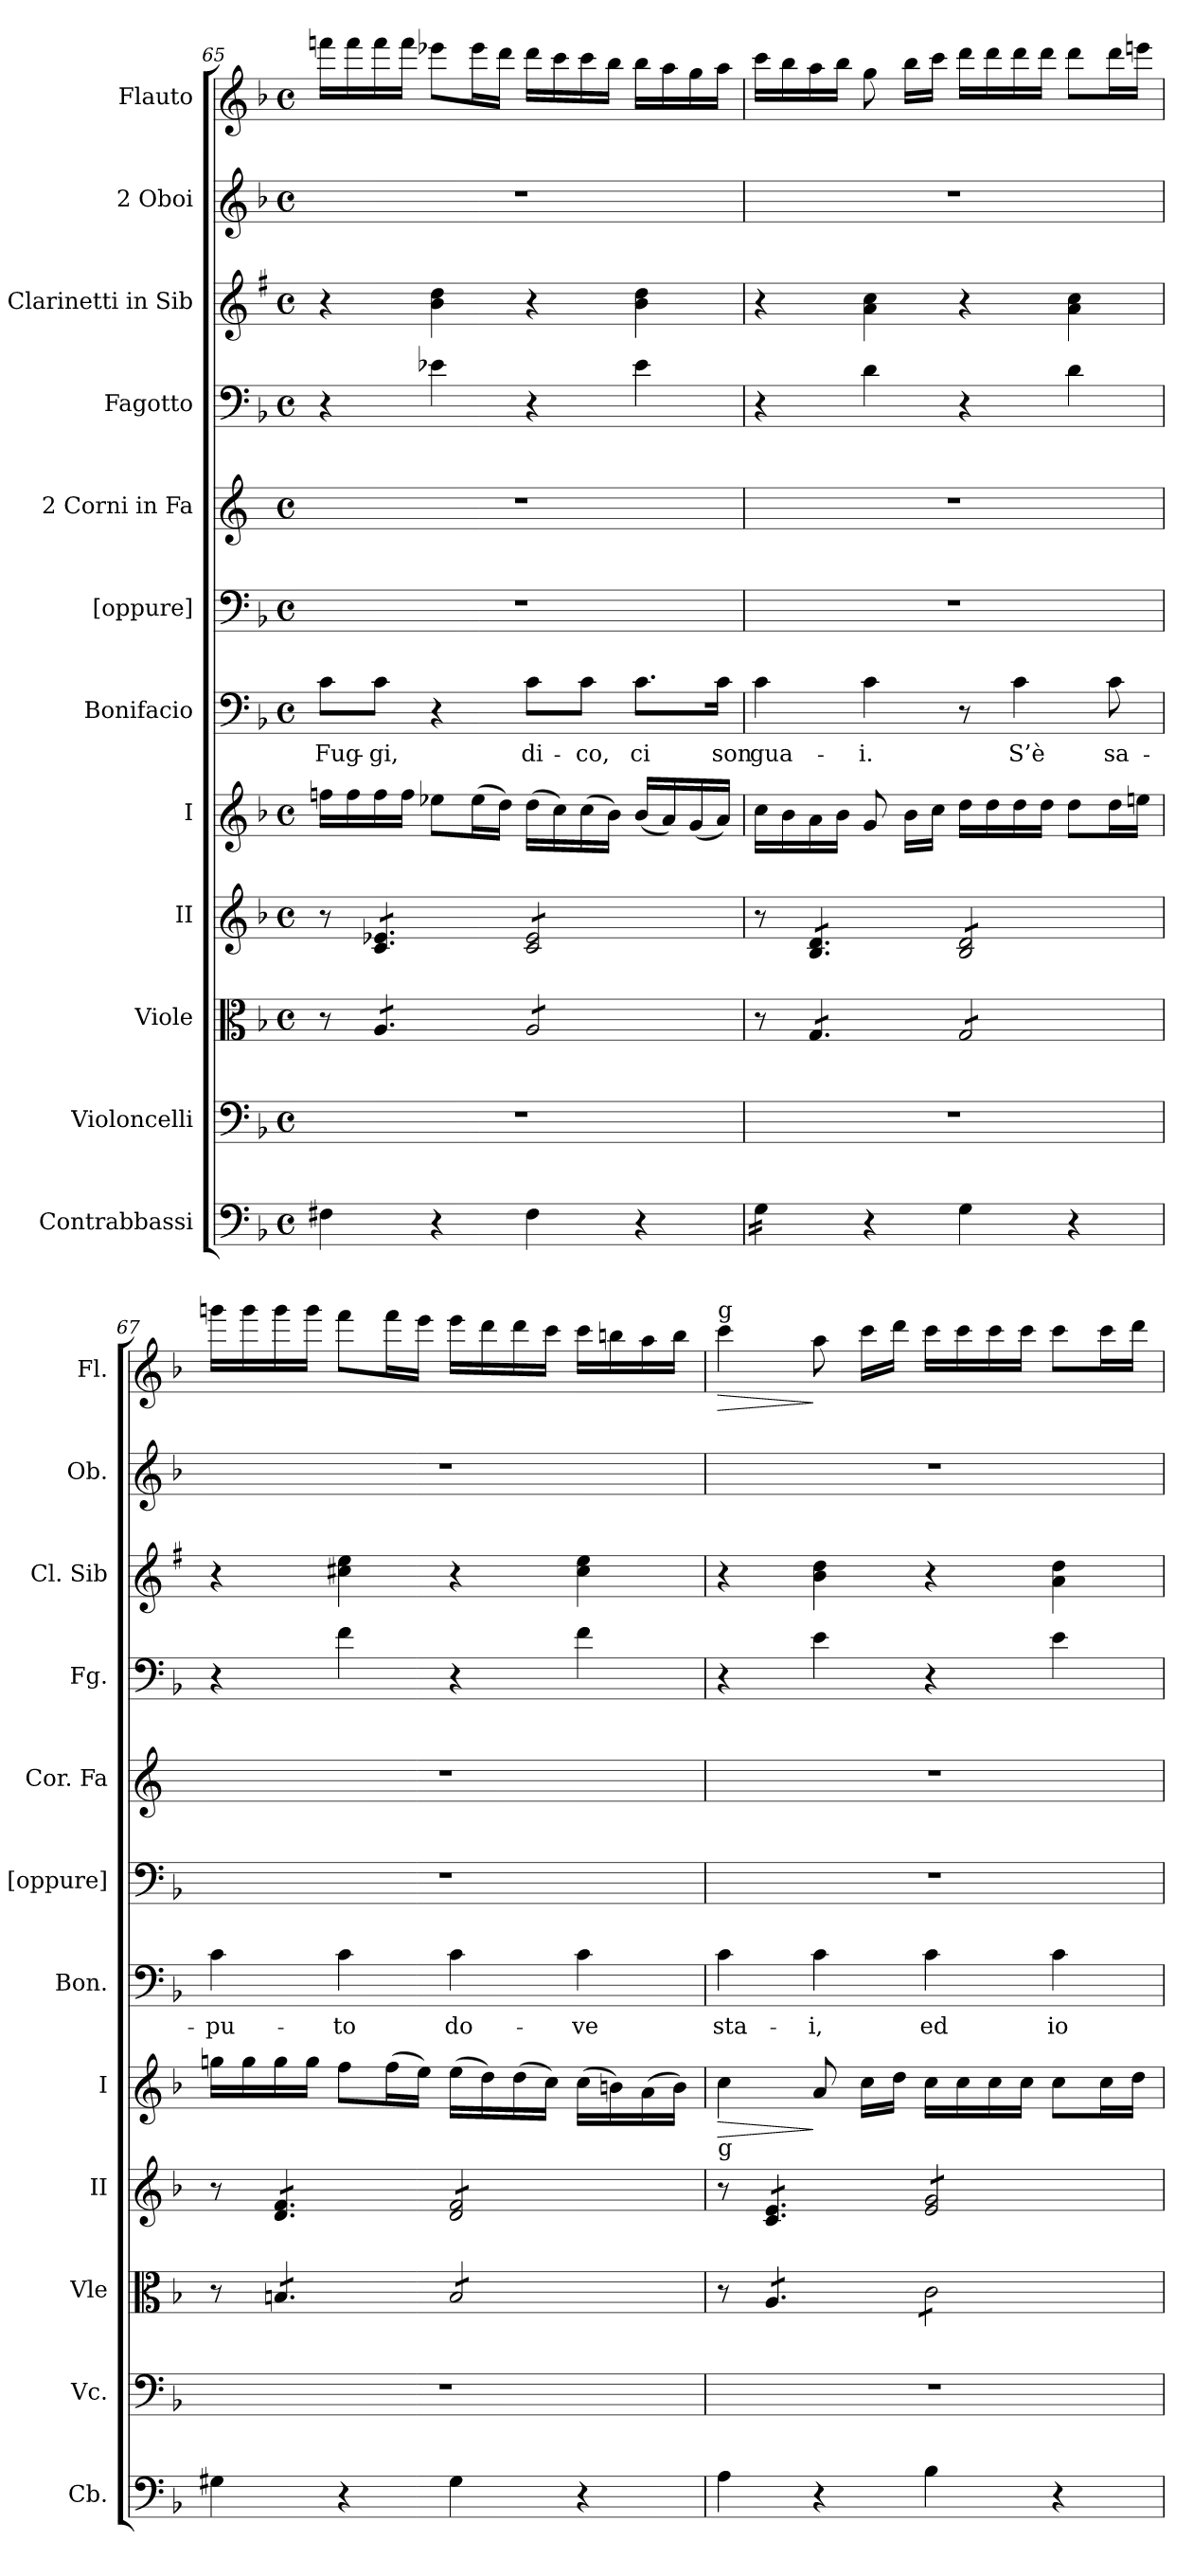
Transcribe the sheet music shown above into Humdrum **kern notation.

**kern	**kern	**kern	**kern	**kern	**dynam	**kern	**text	**kern	**kern	**kern	**kern	**kern	**kern	**dynam
*part12	*part11	*part10	*part9	*part8	*part8	*part7	*part7	*part6	*part5	*part4	*part3	*part2	*part1	*part1
*staff12	*staff11	*staff10	*staff9	*staff8	*staff8	*staff7	*staff7	*staff6	*staff5	*staff4	*staff3	*staff2	*staff1	*staff1
*I"Contrabbassi	*I"Violoncelli	*I"Viole	*I"II	*I"I	*	*I"Bonifacio	*	*I"[oppure]	*I"2 Corni in Fa	*I"Fagotto	*I"2 Clarinetti in Sib	*I"2 Oboi	*I"Flauto	*
*I'Cb.	*I'Vc.	*I'Vle	*I'II	*I'I	*	*I'Bon.	*	*I'[oppure]	*I'Cor. Fa	*I'Fg.	*I'Cl. Sib	*I'Ob.	*I'Fl.	*
*clefF4	*clefF4	*clefC3	*clefG2	*clefG2	*	*clefF4	*	*clefF4	*clefG2	*clefF4	*clefG2	*clefG2	*clefG2	*
*	*	*	*	*	*	*	*	*	*	*	*ITrd1c2	*	*	*
*k[b-]	*k[b-]	*k[b-]	*k[b-]	*k[b-]	*	*k[b-]	*	*k[b-]	*k[]	*k[b-]	*k[b-]	*k[b-]	*k[b-]	*
*F:	*F:	*F:	*F:	*F:	*	*F:	*	*F:	*C:	*F:	*F:	*F:	*F:	*
*M4/4	*M4/4	*M4/4	*M4/4	*M4/4	*	*M4/4	*	*M4/4	*M4/4	*M4/4	*M4/4	*M4/4	*M4/4	*
*met(c)	*met(c)	*met(c)	*met(c)	*met(c)	*	*met(c)	*	*met(c)	*met(c)	*met(c)	*met(c)	*met(c)	*met(c)	*
=65	=65	=65	=65	=65	=65	=65	=65	=65	=65	=65	=65	=65	=65	=65
!	!	!	!	!	!	!	!LO:LY:b	!	!	!	!	!	!	!
4F#X\	1r	8r	8r	16ffn\LL	.	8c\L	Fug-	1r	1r	4r	4r	1r	16fffn\LL	.
.	.	.	.	16ff\	.	.	.	.	.	.	.	.	16fff\	.
!	!	!	!	!	!	!	!LO:LY:b	!	!	!	!	!	!	!
*	*	*tremolo	*	*	*	*	*	*	*	*	*	*	*	*
*	*	*	*tremolo	*	*	*	*	*	*	*	*	*	*	*
.	.	8A/L	8c/ 8e-X/L	16ff\	.	8c\J	-gi,	.	.	.	.	.	16fff\	.
.	.	.	.	16ff\JJ	.	.	.	.	.	.	.	.	16fff\JJ	.
4r	.	8A/	8c/ 8e-X/	8ee-X>\L	.	4r	.	.	.	4e-X\	4a\ 4cc\	.	8eee-X>\L	.
.	.	8A/J	8c/ 8e-X/J	(>16ee-\L	.	.	.	.	.	.	.	.	16eee-\L	.
.	.	.	.	16dd\JJ)	.	.	.	.	.	.	.	.	16ddd\JJ	.
!	!	!	!	!	!	!	!LO:LY:b	!	!	!	!	!	!	!
4F#\	.	8A/L	8c/ 8e-/L	(>16dd\LL	.	8c\L	di-	.	.	4r	4r	.	16ddd\LL	.
.	.	.	.	16cc\)	.	.	.	.	.	.	.	.	16ccc\	.
!	!	!	!	!	!	!	!LO:LY:b	!	!	!	!	!	!	!
.	.	8A/	8c/ 8e-/	(>16cc\	.	8c\J	-co,	.	.	.	.	.	16ccc\	.
.	.	.	.	16b-\JJ)	.	.	.	.	.	.	.	.	16bb-\JJ	.
!	!	!	!	!	!	!	!LO:LY:b	!	!	!	!	!	!	!
4r	.	8A/	8c/ 8e-/	(<16b-/LL	.	8.c\L	ci	.	.	4e-\	4a\ 4cc\	.	16bb-\LL	.
.	.	.	.	16a/)	.	.	.	.	.	.	.	.	16aa\	.
.	.	8A/J	8c/ 8e-/J	(<16g/	.	.	.	.	.	.	.	.	16gg\	.
!	!	!	!	!	!	!	!LO:LY:b	!	!	!	!	!	!	!
.	.	.	.	16a/JJ)	.	16c\Jk	son	.	.	.	.	.	16aa\JJ	.
!!LO:PB:g=z
=66	=66	=66	=66	=66	=66	=66	=66	=66	=66	=66	=66	=66	=66	=66
!	!	!	!	!	!	!	!LO:LY:b	!	!	!	!	!	!	!
*tremolo	*	*	*	*	*	*	*	*	*	*	*	*	*	*
16G\LL	1r	8r	8r	16cc\LL	.	4c\	gua-	1r	1r	4r	4r	1r	16ccc\LL	.
16G\	.	.	.	16b-\	.	.	.	.	.	.	.	.	16bb-\	.
16G\	.	8G/L	8B-/ 8d/L	16a\	.	.	.	.	.	.	.	.	16aa\	.
16G\JJ	.	.	.	16b-\JJ	.	.	.	.	.	.	.	.	16bb-\JJ	.
*Xtremolo	*	*	*	*	*	*	*	*	*	*	*	*	*	*
!	!	!	!	!	!	!	!LO:LY:b	!	!	!	!	!	!	!
4r	.	8G/	8B-/ 8d/	8g/	.	4c\	-i.	.	.	4d\	4g\ 4b-\	.	8gg\	.
.	.	8G/J	8B-/ 8d/J	16b-\LL	.	.	.	.	.	.	.	.	16bb-\LL	.
.	.	.	.	16cc\JJ	.	.	.	.	.	.	.	.	16ccc\JJ	.
4G\	.	8G/L	8B-/ 8d/L	16dd\LL	.	8r	.	.	.	4r	4r	.	16ddd\LL	.
.	.	.	.	16dd\	.	.	.	.	.	.	.	.	16ddd\	.
!	!	!	!	!	!	!	!LO:LY:b	!	!	!	!	!	!	!
.	.	8G/	8B-/ 8d/	16dd\	.	4c\	S’è	.	.	.	.	.	16ddd\	.
.	.	.	.	16dd\JJ	.	.	.	.	.	.	.	.	16ddd\JJ	.
4r	.	8G/	8B-/ 8d/	8dd\L	.	.	.	.	.	4d\	4g\ 4b-\	.	8ddd\L	.
!	!	!	!	!	!	!	!LO:LY:b	!	!	!	!	!	!	!
.	.	8G/J	8B-/ 8d/J	16dd\L	.	8c\	sa-	.	.	.	.	.	16ddd\L	.
.	.	.	.	16een\JJ	.	.	.	.	.	.	.	.	16eeen\JJ	.
=67	=67	=67	=67	=67	=67	=67	=67	=67	=67	=67	=67	=67	=67	=67
!	!	!	!	!	!	!	!LO:LY:b	!	!	!	!	!	!	!
4G#X\	1r	8r	8r	16ggn\LL	.	4c\	-pu-	1r	1r	4r	4r	1r	16gggn\LL	.
.	.	.	.	16gg\	.	.	.	.	.	.	.	.	16ggg\	.
.	.	8Bn/L	8d/ 8f/L	16gg\	.	.	.	.	.	.	.	.	16ggg\	.
.	.	.	.	16gg\JJ	.	.	.	.	.	.	.	.	16ggg\JJ	.
!	!	!	!	!	!	!	!LO:LY:b	!	!	!	!	!	!	!
4r	.	8Bn/	8d/ 8f/	8ff>\L	.	4c\	-to	.	.	4f\	4bn\ 4dd\	.	8fff>\L	.
.	.	8Bn/J	8d/ 8f/J	(>16ff\L	.	.	.	.	.	.	.	.	16fff\L	.
.	.	.	.	16ee\JJ)	.	.	.	.	.	.	.	.	16eee\JJ	.
!	!	!	!	!	!	!	!LO:LY:b	!	!	!	!	!	!	!
4G#\	.	8B/L	8d/ 8f/L	(>16ee\LL	.	4c\	do-	.	.	4r	4r	.	16eee\LL	.
.	.	.	.	16dd\)	.	.	.	.	.	.	.	.	16ddd\	.
.	.	8B/	8d/ 8f/	(>16dd\	.	.	.	.	.	.	.	.	16ddd\	.
.	.	.	.	16cc\JJ)	.	.	.	.	.	.	.	.	16ccc\JJ	.
!	!	!	!	!	!	!	!LO:LY:b	!	!	!	!	!	!	!
4r	.	8B/	8d/ 8f/	(>16cc\LL	.	4c\	-ve	.	.	4f\	4b\ 4dd\	.	16ccc\LL	.
.	.	.	.	16bn\)	.	.	.	.	.	.	.	.	16bbn\	.
.	.	8B/J	8d/ 8f/J	(>16a\	.	.	.	.	.	.	.	.	16aa\	.
.	.	.	.	16b\JJ)	.	.	.	.	.	.	.	.	16bb\JJ	.
=68	=68	=68	=68	=68	=68	=68	=68	=68	=68	=68	=68	=68	=68	=68
!	!	!	!	!	!	!	!	!	!	!	!	!	!LO:TX:a:t=g	!
!	!	!	!	!LO:TX:b:t=g	!	!	!	!	!	!	!	!	!	!
!	!	!	!	!	!LO:HP:b	!	!LO:LY:b	!	!	!	!	!	!	!LO:HP:b
4A\	1r	8r	8r	4cc\	>	4c\	sta-	1r	1r	4r	4r	1r	4ccc\	>
.	.	8A/L	8c/ 8e/L	.	.	.	.	.	.	.	.	.	.	.
!	!	!	!	!	!	!	!LO:LY:b	!	!	!	!	!	!	!
4r	.	8A/	8c/ 8e/	8a/	]	4c\	-i,	.	.	4e\	4a\ 4cc\	.	8aa\	]
.	.	8A/J	8c/ 8e/J	16cc\LL	.	.	.	.	.	.	.	.	16ccc\LL	.
.	.	.	.	16dd\JJ	.	.	.	.	.	.	.	.	16ddd\JJ	.
!	!	!	!	!	!	!	!LO:LY:b	!	!	!	!	!	!	!
4B-\	.	8c\L	8e/ 8g/L	16cc\LL	.	4c\	ed	.	.	4r	4r	.	16ccc\LL	.
.	.	.	.	16cc\	.	.	.	.	.	.	.	.	16ccc\	.
.	.	8c\	8e/ 8g/	16cc\	.	.	.	.	.	.	.	.	16ccc\	.
.	.	.	.	16cc\JJ	.	.	.	.	.	.	.	.	16ccc\JJ	.
!	!	!	!	!	!	!	!LO:LY:b	!	!	!	!	!	!	!
4r	.	8c\	8e/ 8g/	8cc\L	.	4c\	io	.	.	4e\	4g\ 4cc\	.	8ccc\L	.
.	.	8c\J	8e/ 8g/J	16cc\L	.	.	.	.	.	.	.	.	16ccc\L	.
*	*	*	*Xtremolo	*	*	*	*	*	*	*	*	*	*	*
*	*	*Xtremolo	*	*	*	*	*	*	*	*	*	*	*	*
.	.	.	.	16dd\JJ	.	.	.	.	.	.	.	.	16ddd\JJ	.
=	=	=	=	=	=	=	=	=	=	=	=	=	=	=
*-	*-	*-	*-	*-	*-	*-	*-	*-	*-	*-	*-	*-	*-	*-
